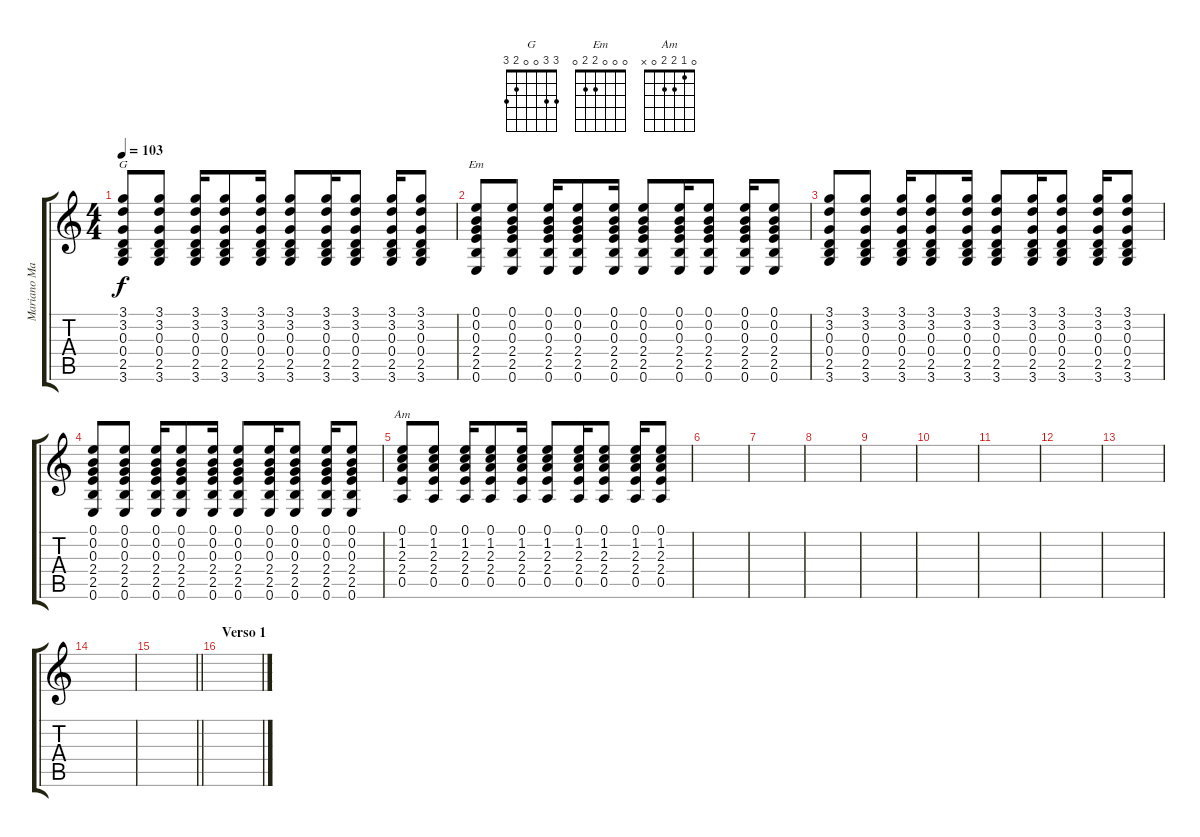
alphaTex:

\track ("Mariano Martinez" "Mariano Ma") {instrument acousticguitarsteel}
\staff {score tabs}
\tuning (E4 B3 G3 D3 A2 E2) {hide}
\chord ("G" 3 3 0 0 2 3)
\chord ("Em" 0 0 0 2 2 0)
\chord ("Am" 0 1 2 2 0 x)
\ts (4 4)
\tempo 103
\clef g2
\ks c
(3.1 3.2 0.3 0.4 2.5 3.6).8{ch "G" dy f instrument acousticguitarsteel} (3.1 3.2 0.3 0.4 2.5 3.6).8 (3.1 3.2 0.3 0.4 2.5 3.6).16 (3.1 3.2 0.3 0.4 2.5 3.6).8 (3.1 3.2 0.3 0.4 2.5 3.6).16 (3.1 3.2 0.3 0.4 2.5 3.6).8 (3.1 3.2 0.3 0.4 2.5 3.6).16 (3.1 3.2 0.3 0.4 2.5 3.6).8 (3.1 3.2 0.3 0.4 2.5 3.6).16 (3.1 3.2 0.3 0.4 2.5 3.6).8 |
(0.1 0.2 0.3 2.4 2.5 0.6).8{ch "Em"} (0.1 0.2 0.3 2.4 2.5 0.6).8 (0.1 0.2 0.3 2.4 2.5 0.6).16 (0.1 0.2 0.3 2.4 2.5 0.6).8 (0.1 0.2 0.3 2.4 2.5 0.6).16 (0.1 0.2 0.3 2.4 2.5 0.6).8 (0.1 0.2 0.3 2.4 2.5 0.6).16 (0.1 0.2 0.3 2.4 2.5 0.6).8 (0.1 0.2 0.3 2.4 2.5 0.6).16 (0.1 0.2 0.3 2.4 2.5 0.6).8 |
(3.1 3.2 0.3 0.4 2.5 3.6).8 (3.1 3.2 0.3 0.4 2.5 3.6).8 (3.1 3.2 0.3 0.4 2.5 3.6).16 (3.1 3.2 0.3 0.4 2.5 3.6).8 (3.1 3.2 0.3 0.4 2.5 3.6).16 (3.1 3.2 0.3 0.4 2.5 3.6).8 (3.1 3.2 0.3 0.4 2.5 3.6).16 (3.1 3.2 0.3 0.4 2.5 3.6).8 (3.1 3.2 0.3 0.4 2.5 3.6).16 (3.1 3.2 0.3 0.4 2.5 3.6).8 |
(0.1 0.2 0.3 2.4 2.5 0.6).8 (0.1 0.2 0.3 2.4 2.5 0.6).8 (0.1 0.2 0.3 2.4 2.5 0.6).16 (0.1 0.2 0.3 2.4 2.5 0.6).8 (0.1 0.2 0.3 2.4 2.5 0.6).16 (0.1 0.2 0.3 2.4 2.5 0.6).8 (0.1 0.2 0.3 2.4 2.5 0.6).16 (0.1 0.2 0.3 2.4 2.5 0.6).8 (0.1 0.2 0.3 2.4 2.5 0.6).16 (0.1 0.2 0.3 2.4 2.5 0.6).8 |
(0.1 1.2 2.3 2.4 0.5).8{ch "Am"} (0.1 1.2 2.3 2.4 0.5).8 (0.1 1.2 2.3 2.4 0.5).16 (0.1 1.2 2.3 2.4 0.5).8 (0.1 1.2 2.3 2.4 0.5).16 (0.1 1.2 2.3 2.4 0.5).8 (0.1 1.2 2.3 2.4 0.5).16 (0.1 1.2 2.3 2.4 0.5).8 (0.1 1.2 2.3 2.4 0.5).16 (0.1 1.2 2.3 2.4 0.5).8 |
|
|
|
|
|
|
|
|
|
\barLineRight lightlight
|
\section ("" "Verso 1")
